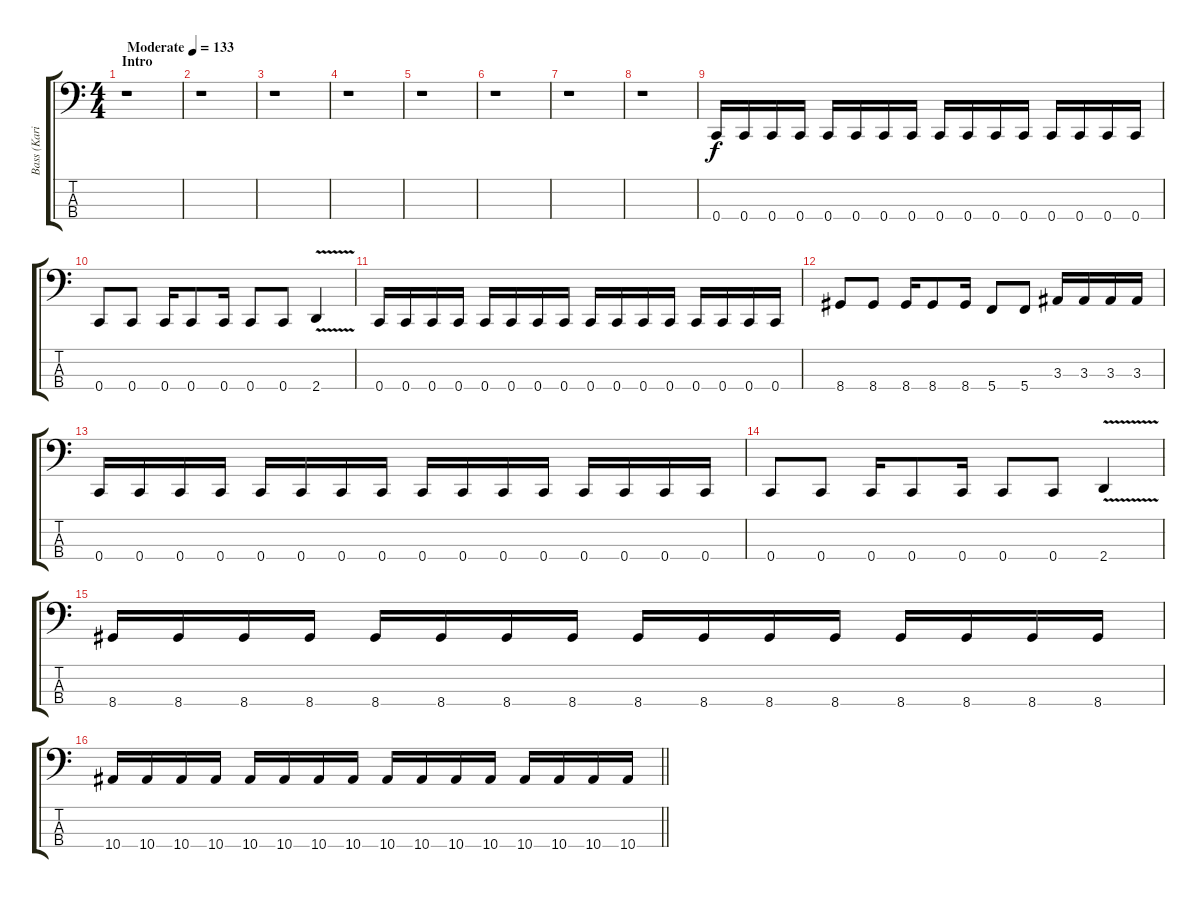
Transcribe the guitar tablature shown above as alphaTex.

\track ("Bass (Karin)" "Bass (Kari") {instrument electricbasspick}
\staff {score tabs}
\tuning (F2 C2 G1 C1) {hide}
\ts (4 4)
\section ("" "Intro")
\tempo (133 "Moderate")
\clef f4
\ks c
r.1{dy f instrument electricbasspick} |
r.1 |
r.1 |
r.1 |
r.1 |
r.1 |
r.1 |
r.1 |
0.4.16 0.4.16 0.4.16 0.4.16 0.4.16 0.4.16 0.4.16 0.4.16 0.4.16 0.4.16 0.4.16 0.4.16 0.4.16 0.4.16 0.4.16 0.4.16 |
0.4.8 0.4.8 0.4.16 0.4.8 0.4.16 0.4.8 0.4.8 2.4{v}.4 |
0.4.16 0.4.16 0.4.16 0.4.16 0.4.16 0.4.16 0.4.16 0.4.16 0.4.16 0.4.16 0.4.16 0.4.16 0.4.16 0.4.16 0.4.16 0.4.16 |
8.4.8 8.4.8 8.4.16 8.4.8 8.4.16 5.4.8 5.4.8 3.3.16 3.3.16 3.3.16 3.3.16 |
0.4.16 0.4.16 0.4.16 0.4.16 0.4.16 0.4.16 0.4.16 0.4.16 0.4.16 0.4.16 0.4.16 0.4.16 0.4.16 0.4.16 0.4.16 0.4.16 |
0.4.8 0.4.8 0.4.16 0.4.8 0.4.16 0.4.8 0.4.8 2.4{v}.4 |
8.4.16 8.4.16 8.4.16 8.4.16 8.4.16 8.4.16 8.4.16 8.4.16 8.4.16 8.4.16 8.4.16 8.4.16 8.4.16 8.4.16 8.4.16 8.4.16 |
\barLineRight lightlight
10.4.16 10.4.16 10.4.16 10.4.16 10.4.16 10.4.16 10.4.16 10.4.16 10.4.16 10.4.16 10.4.16 10.4.16 10.4.16 10.4.16 10.4.16 10.4.16
